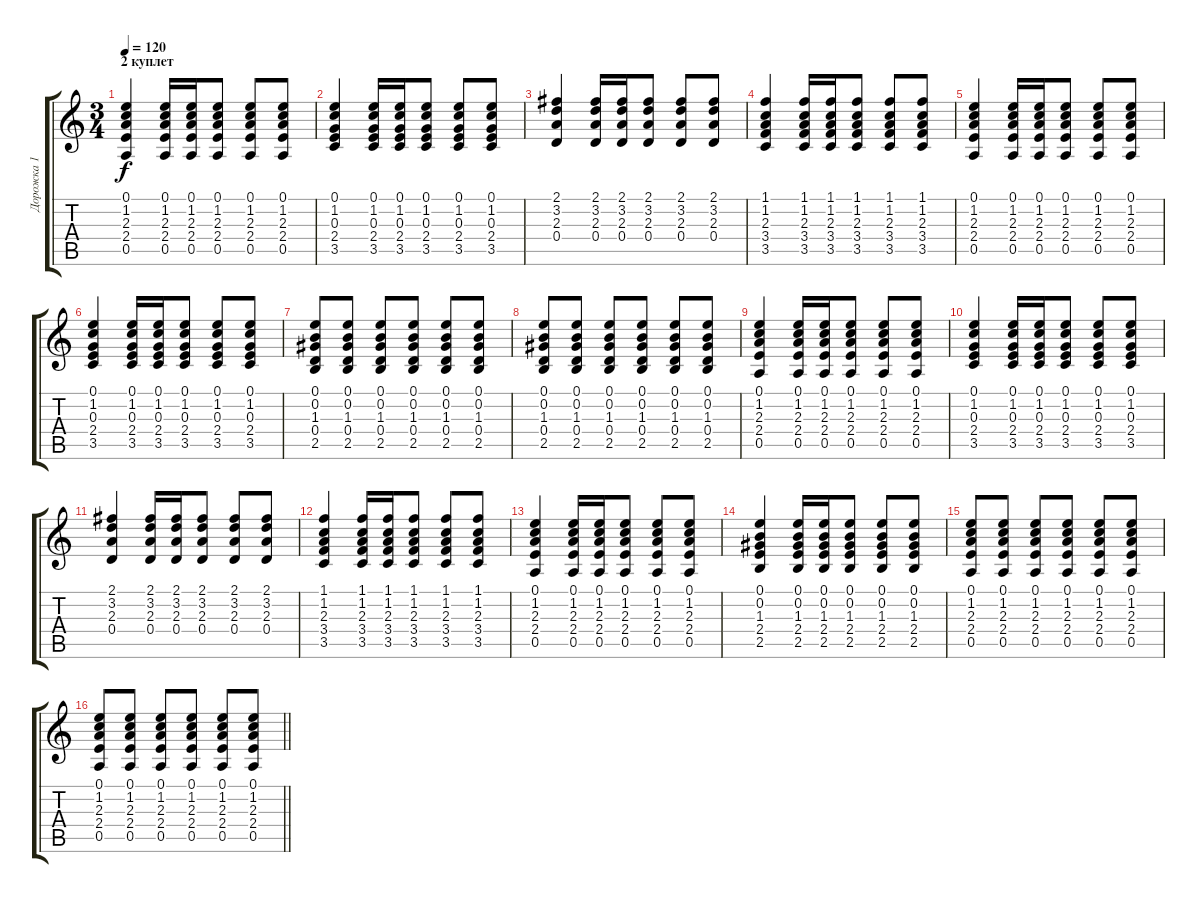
\track ("Дорожка 1" "Дорожка 1") {instrument acousticguitarsteel}
\staff {score tabs}
\tuning (E4 B3 G3 D3 A2 E2) {hide}
\ts (3 4)
\section ("" "2 куплет")
\tempo 120
\clef g2
\ks c
(0.1 1.2 2.3 2.4 0.5).4{dy f} (0.1 1.2 2.3 2.4 0.5).16 (0.1 1.2 2.3 2.4 0.5).16 (0.1 1.2 2.3 2.4 0.5).8 (0.1 1.2 2.3 2.4 0.5).8 (0.1 1.2 2.3 2.4 0.5).8 |
(0.1 1.2 0.3 2.4 3.5).4 (0.1 1.2 0.3 2.4 3.5).16 (0.1 1.2 0.3 2.4 3.5).16 (0.1 1.2 0.3 2.4 3.5).8 (0.1 1.2 0.3 2.4 3.5).8 (0.1 1.2 0.3 2.4 3.5).8 |
(2.1 3.2 2.3 0.4).4 (2.1 3.2 2.3 0.4).16 (2.1 3.2 2.3 0.4).16 (2.1 3.2 2.3 0.4).8 (2.1 3.2 2.3 0.4).8 (2.1 3.2 2.3 0.4).8 |
(1.1 1.2 2.3 3.4 3.5).4 (1.1 1.2 2.3 3.4 3.5).16 (1.1 1.2 2.3 3.4 3.5).16 (1.1 1.2 2.3 3.4 3.5).8 (1.1 1.2 2.3 3.4 3.5).8 (1.1 1.2 2.3 3.4 3.5).8 |
(0.1 1.2 2.3 2.4 0.5).4 (0.1 1.2 2.3 2.4 0.5).16 (0.1 1.2 2.3 2.4 0.5).16 (0.1 1.2 2.3 2.4 0.5).8 (0.1 1.2 2.3 2.4 0.5).8 (0.1 1.2 2.3 2.4 0.5).8 |
(0.1 1.2 0.3 2.4 3.5).4 (0.1 1.2 0.3 2.4 3.5).16 (0.1 1.2 0.3 2.4 3.5).16 (0.1 1.2 0.3 2.4 3.5).8 (0.1 1.2 0.3 2.4 3.5).8 (0.1 1.2 0.3 2.4 3.5).8 |
(0.1 0.2 1.3 0.4 2.5).8 (0.1 0.2 1.3 0.4 2.5).8 (0.1 0.2 1.3 0.4 2.5).8 (0.1 0.2 1.3 0.4 2.5).8 (0.1 0.2 1.3 0.4 2.5).8 (0.1 0.2 1.3 0.4 2.5).8 |
(0.1 0.2 1.3 0.4 2.5).8 (0.1 0.2 1.3 0.4 2.5).8 (0.1 0.2 1.3 0.4 2.5).8 (0.1 0.2 1.3 0.4 2.5).8 (0.1 0.2 1.3 0.4 2.5).8 (0.1 0.2 1.3 0.4 2.5).8 |
(0.1 1.2 2.3 2.4 0.5).4 (0.1 1.2 2.3 2.4 0.5).16 (0.1 1.2 2.3 2.4 0.5).16 (0.1 1.2 2.3 2.4 0.5).8 (0.1 1.2 2.3 2.4 0.5).8 (0.1 1.2 2.3 2.4 0.5).8 |
(0.1 1.2 0.3 2.4 3.5).4 (0.1 1.2 0.3 2.4 3.5).16 (0.1 1.2 0.3 2.4 3.5).16 (0.1 1.2 0.3 2.4 3.5).8 (0.1 1.2 0.3 2.4 3.5).8 (0.1 1.2 0.3 2.4 3.5).8 |
(2.1 3.2 2.3 0.4).4 (2.1 3.2 2.3 0.4).16 (2.1 3.2 2.3 0.4).16 (2.1 3.2 2.3 0.4).8 (2.1 3.2 2.3 0.4).8 (2.1 3.2 2.3 0.4).8 |
(1.1 1.2 2.3 3.4 3.5).4 (1.1 1.2 2.3 3.4 3.5).16 (1.1 1.2 2.3 3.4 3.5).16 (1.1 1.2 2.3 3.4 3.5).8 (1.1 1.2 2.3 3.4 3.5).8 (1.1 1.2 2.3 3.4 3.5).8 |
(0.1 1.2 2.3 2.4 0.5).4 (0.1 1.2 2.3 2.4 0.5).16 (0.1 1.2 2.3 2.4 0.5).16 (0.1 1.2 2.3 2.4 0.5).8 (0.1 1.2 2.3 2.4 0.5).8 (0.1 1.2 2.3 2.4 0.5).8 |
(0.1 0.2 1.3 2.4 2.5).4 (0.1 0.2 1.3 2.4 2.5).16 (0.1 0.2 1.3 2.4 2.5).16 (0.1 0.2 1.3 2.4 2.5).8 (0.1 0.2 1.3 2.4 2.5).8 (0.1 0.2 1.3 2.4 2.5).8 |
(0.1 1.2 2.3 2.4 0.5).8 (0.1 1.2 2.3 2.4 0.5).8 (0.1 1.2 2.3 2.4 0.5).8 (0.1 1.2 2.3 2.4 0.5).8 (0.1 1.2 2.3 2.4 0.5).8 (0.1 1.2 2.3 2.4 0.5).8 |
\barLineRight lightlight
(0.1 1.2 2.3 2.4 0.5).8 (0.1 1.2 2.3 2.4 0.5).8 (0.1 1.2 2.3 2.4 0.5).8 (0.1 1.2 2.3 2.4 0.5).8 (0.1 1.2 2.3 2.4 0.5).8 (0.1 1.2 2.3 2.4 0.5).8
